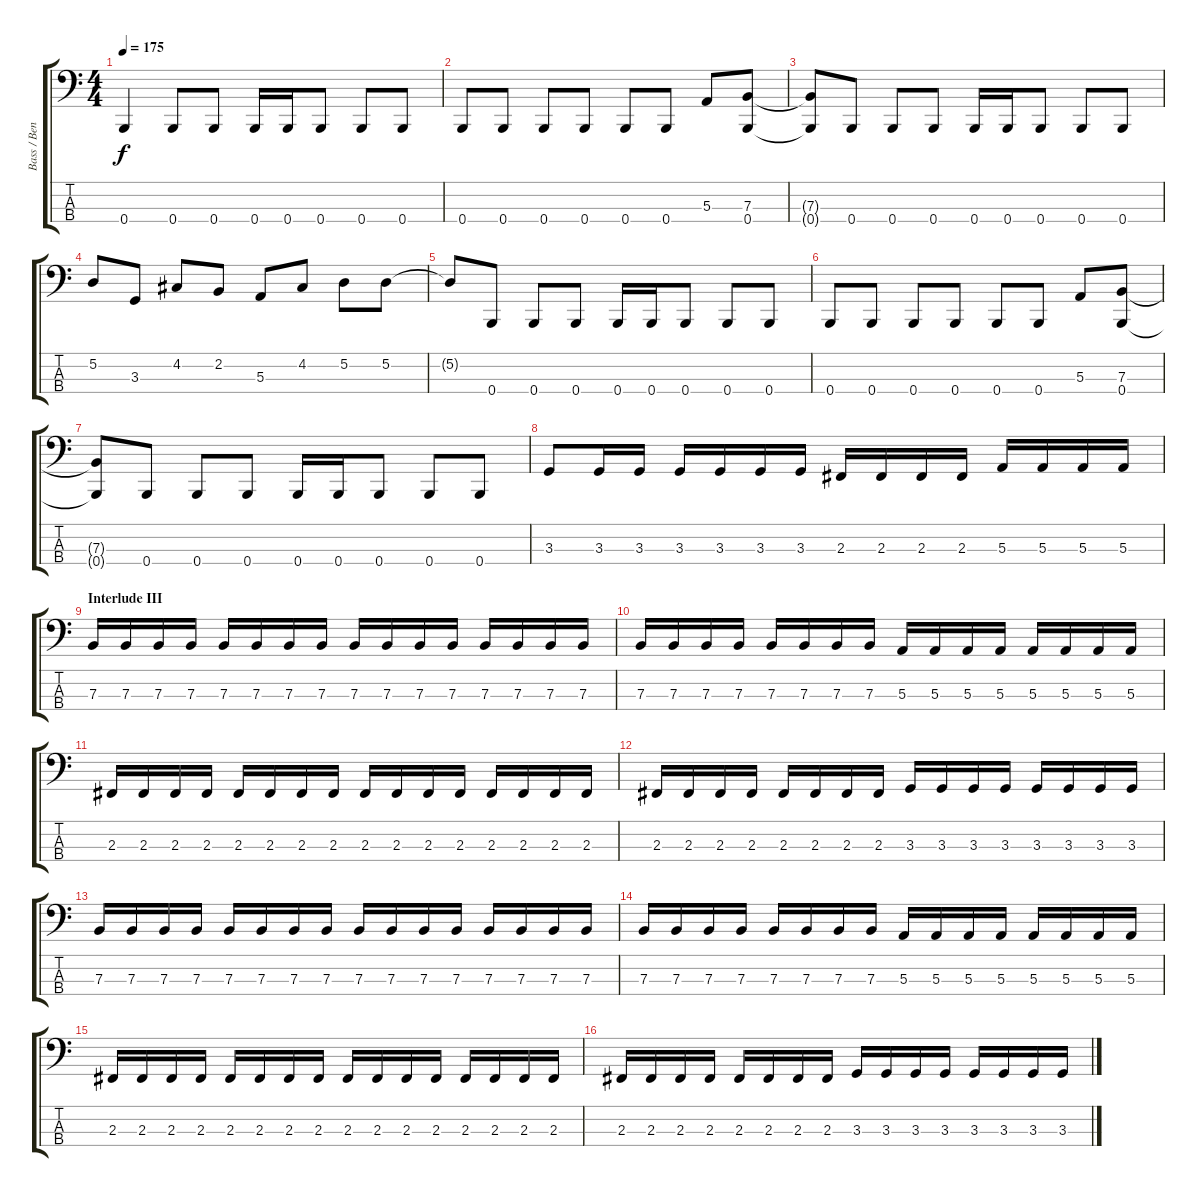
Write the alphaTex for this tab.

\track ("Bass / Ben" "Bass / Ben") {instrument electricbassfinger}
\staff {score tabs}
\tuning (D2 A1 E1 B0) {hide}
\ts (4 4)
\tempo 175
\clef f4
\ks c
0.4.4{dy f} 0.4.8 0.4.8 0.4.16 0.4.16 0.4.8 0.4.8 0.4.8 |
0.4.8 0.4.8 0.4.8 0.4.8 0.4.8 0.4.8 5.3.8 (7.3 0.4).8 |
(7.3{t} 0.4{t}).8 0.4.8 0.4.8 0.4.8 0.4.16 0.4.16 0.4.8 0.4.8 0.4.8 |
5.2.8 3.3.8 4.2.8 2.2.8 5.3.8 4.2.8 5.2.8 5.2.8 |
5.2{t}.8 0.4.8 0.4.8 0.4.8 0.4.16 0.4.16 0.4.8 0.4.8 0.4.8 |
0.4.8 0.4.8 0.4.8 0.4.8 0.4.8 0.4.8 5.3.8 (7.3 0.4).8 |
(7.3{t} 0.4{t}).8 0.4.8 0.4.8 0.4.8 0.4.16 0.4.16 0.4.8 0.4.8 0.4.8 |
3.3.8 3.3.16 3.3.16 3.3.16 3.3.16 3.3.16 3.3.16 2.3.16 2.3.16 2.3.16 2.3.16 5.3.16 5.3.16 5.3.16 5.3.16 |
\section ("" "Interlude III")
7.3.16 7.3.16 7.3.16 7.3.16 7.3.16 7.3.16 7.3.16 7.3.16 7.3.16 7.3.16 7.3.16 7.3.16 7.3.16 7.3.16 7.3.16 7.3.16 |
7.3.16 7.3.16 7.3.16 7.3.16 7.3.16 7.3.16 7.3.16 7.3.16 5.3.16 5.3.16 5.3.16 5.3.16 5.3.16 5.3.16 5.3.16 5.3.16 |
2.3.16 2.3.16 2.3.16 2.3.16 2.3.16 2.3.16 2.3.16 2.3.16 2.3.16 2.3.16 2.3.16 2.3.16 2.3.16 2.3.16 2.3.16 2.3.16 |
2.3.16 2.3.16 2.3.16 2.3.16 2.3.16 2.3.16 2.3.16 2.3.16 3.3.16 3.3.16 3.3.16 3.3.16 3.3.16 3.3.16 3.3.16 3.3.16 |
7.3.16 7.3.16 7.3.16 7.3.16 7.3.16 7.3.16 7.3.16 7.3.16 7.3.16 7.3.16 7.3.16 7.3.16 7.3.16 7.3.16 7.3.16 7.3.16 |
7.3.16 7.3.16 7.3.16 7.3.16 7.3.16 7.3.16 7.3.16 7.3.16 5.3.16 5.3.16 5.3.16 5.3.16 5.3.16 5.3.16 5.3.16 5.3.16 |
2.3.16 2.3.16 2.3.16 2.3.16 2.3.16 2.3.16 2.3.16 2.3.16 2.3.16 2.3.16 2.3.16 2.3.16 2.3.16 2.3.16 2.3.16 2.3.16 |
2.3.16 2.3.16 2.3.16 2.3.16 2.3.16 2.3.16 2.3.16 2.3.16 3.3.16 3.3.16 3.3.16 3.3.16 3.3.16 3.3.16 3.3.16 3.3.16
